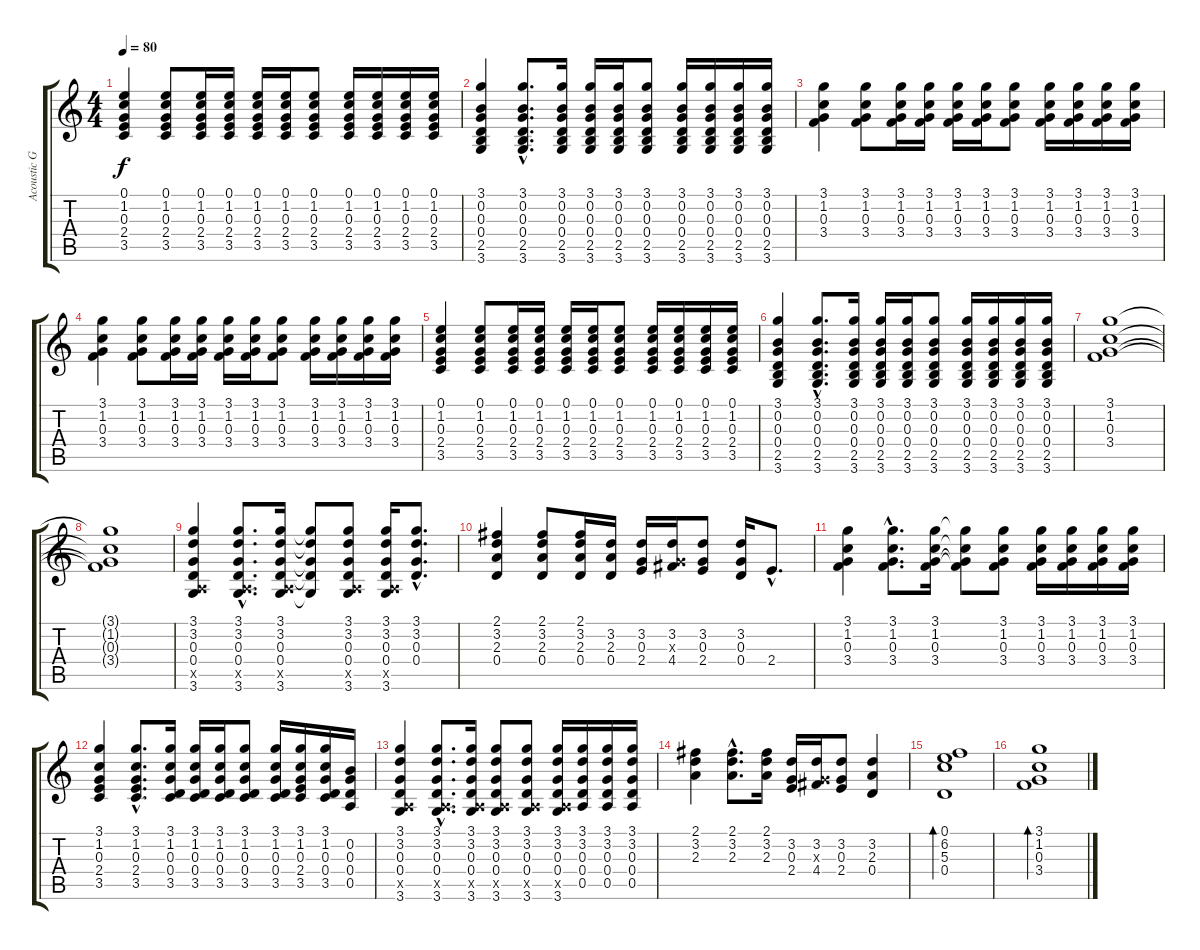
\track ("Acoustic Guitar" "Acoustic G") {instrument acousticguitarsteel}
\staff {score tabs}
\tuning (E4 B3 G3 D3 A2 E2) {hide}
\ts (4 4)
\tempo 80
\clef g2
\ks c
(0.1 1.2 0.3 2.4 3.5).4{dy f} (0.1 1.2 0.3 2.4 3.5).8 (0.1 1.2 0.3 2.4 3.5).16 (0.1 1.2 0.3 2.4 3.5).16 (0.1 1.2 0.3 2.4 3.5).16 (0.1 1.2 0.3 2.4 3.5).16 (0.1 1.2 0.3 2.4 3.5).8 (0.1 1.2 0.3 2.4 3.5).16 (0.1 1.2 0.3 2.4 3.5).16 (0.1 1.2 0.3 2.4 3.5).16 (0.1 1.2 0.3 2.4 3.5).16 |
(3.1 0.2 0.3 0.4 2.5 3.6).4 (3.1{hac} 0.2{hac} 0.3{hac} 0.4{hac} 2.5{hac} 3.6{hac}).8{d} (3.1 0.2 0.3 0.4 2.5 3.6).16 (3.1 0.2 0.3 0.4 2.5 3.6).16 (3.1 0.2 0.3 0.4 2.5 3.6).16 (3.1 0.2 0.3 0.4 2.5 3.6).8 (3.1 0.2 0.3 0.4 2.5 3.6).16 (3.1 0.2 0.3 0.4 2.5 3.6).16 (3.1 0.2 0.3 0.4 2.5 3.6).16 (3.1 0.2 0.3 0.4 2.5 3.6).16 |
(3.1 1.2 0.3 3.4).4 (3.1 1.2 0.3 3.4).8 (3.1 1.2 0.3 3.4).16 (3.1 1.2 0.3 3.4).16 (3.1 1.2 0.3 3.4).16 (3.1 1.2 0.3 3.4).16 (3.1 1.2 0.3 3.4).8 (3.1 1.2 0.3 3.4).16 (3.1 1.2 0.3 3.4).16 (3.1 1.2 0.3 3.4).16 (3.1 1.2 0.3 3.4).16 |
(3.1 1.2 0.3 3.4).4 (3.1 1.2 0.3 3.4).8 (3.1 1.2 0.3 3.4).16 (3.1 1.2 0.3 3.4).16 (3.1 1.2 0.3 3.4).16 (3.1 1.2 0.3 3.4).16 (3.1 1.2 0.3 3.4).8 (3.1 1.2 0.3 3.4).16 (3.1 1.2 0.3 3.4).16 (3.1 1.2 0.3 3.4).16 (3.1 1.2 0.3 3.4).16 |
(0.1 1.2 0.3 2.4 3.5).4 (0.1 1.2 0.3 2.4 3.5).8 (0.1 1.2 0.3 2.4 3.5).16 (0.1 1.2 0.3 2.4 3.5).16 (0.1 1.2 0.3 2.4 3.5).16 (0.1 1.2 0.3 2.4 3.5).16 (0.1 1.2 0.3 2.4 3.5).8 (0.1 1.2 0.3 2.4 3.5).16 (0.1 1.2 0.3 2.4 3.5).16 (0.1 1.2 0.3 2.4 3.5).16 (0.1 1.2 0.3 2.4 3.5).16 |
(3.1 0.2 0.3 0.4 2.5 3.6).4 (3.1{hac} 0.2{hac} 0.3{hac} 0.4{hac} 2.5{hac} 3.6{hac}).8{d} (3.1 0.2 0.3 0.4 2.5 3.6).16 (3.1 0.2 0.3 0.4 2.5 3.6).16 (3.1 0.2 0.3 0.4 2.5 3.6).16 (3.1 0.2 0.3 0.4 2.5 3.6).8 (3.1 0.2 0.3 0.4 2.5 3.6).16 (3.1 0.2 0.3 0.4 2.5 3.6).16 (3.1 0.2 0.3 0.4 2.5 3.6).16 (3.1 0.2 0.3 0.4 2.5 3.6).16 |
(3.1 1.2 0.3 3.4).1 |
(3.1{t} 1.2{t} 0.3{t} 3.4{t}).1 |
(3.1 3.2 0.3 0.4 0.5{x} 3.6).4 (3.1{hac} 3.2{hac} 0.3{hac} 0.4{hac} 0.5{hac x} 3.6{hac}).8{d} (3.1 3.2 0.3 0.4 0.5{x} 3.6).16 (3.1{t} 3.2{t} 0.3{t} 0.4{t} 3.6{t}).8 (3.1 3.2 0.3 0.4 0.5{x} 3.6).8 (3.1 3.2 0.3 0.4 0.5{x} 3.6).16 (3.1{hac} 3.2{hac} 0.3{hac} 0.4{hac}).8{d} |
(2.1 3.2 2.3 0.4).4 (2.1 3.2 2.3 0.4).8 (2.1 3.2 2.3 0.4).16 (3.2 2.3 0.4).16 (3.2 0.3 2.4).16 (3.2 0.3{x} 4.4).16 (3.2 0.3 2.4).8 (3.2 0.3 0.4).16 2.4{hac}.8{d} |
(3.1 1.2 0.3 3.4).4 (3.1{hac} 1.2{hac} 0.3{hac} 3.4{hac}).8{d} (3.1 1.2 0.3 3.4).16 (3.1{t} 1.2{t} 0.3{t} 3.4{t}).8 (3.1 1.2 0.3 3.4).8 (3.1 1.2 0.3 3.4).16 (3.1 1.2 0.3 3.4).16 (3.1 1.2 0.3 3.4).16 (3.1 1.2 0.3 3.4).16 |
(3.1 1.2 0.3 2.4 3.5).4 (3.1{hac} 1.2{hac} 0.3{hac} 2.4{hac} 3.5{hac}).8{d} (3.1 1.2 0.3 0.4 3.5).16 (3.1 1.2 0.3 0.4 3.5).16 (3.1 1.2 0.3 0.4 3.5).16 (3.1 1.2 0.3 0.4 3.5).8 (3.1 1.2 0.3 0.4 3.5).16 (3.1 1.2 0.3 2.4 3.5).16 (3.1 1.2 0.3 0.4 3.5).16 (0.2 0.3 0.4 0.5).16 |
(3.1 3.2 0.3 0.4 0.5{x} 3.6).4 (3.1{hac} 3.2{hac} 0.3{hac} 0.4{hac} 0.5{hac x} 3.6{hac}).8{d} (3.1 3.2 0.3 0.4 0.5{x} 3.6).16 (3.1 3.2 0.3 0.4 0.5{x} 3.6).8 (3.1 3.2 0.3 0.4 0.5{x} 3.6).8 (3.1 3.2 0.3 0.4 0.5{x} 3.6).16 (3.1 3.2 0.3 0.4 0.5).16 (3.1 3.2 0.3 0.4 0.5).16 (3.1 3.2 0.3 0.4 0.5).16 |
(2.1 3.2 2.3).4 (2.1{hac} 3.2{hac} 2.3{hac}).8{d} (2.1 3.2 2.3).16 (3.2 0.3 2.4).16 (3.2 0.3{x} 4.4).16 (3.2 0.3 2.4).8 (3.2 2.3 0.4).4 |
(0.1 6.2 5.3 0.4).1{bd 480} |
(3.1 1.2 0.3 3.4).1{bd 480}
